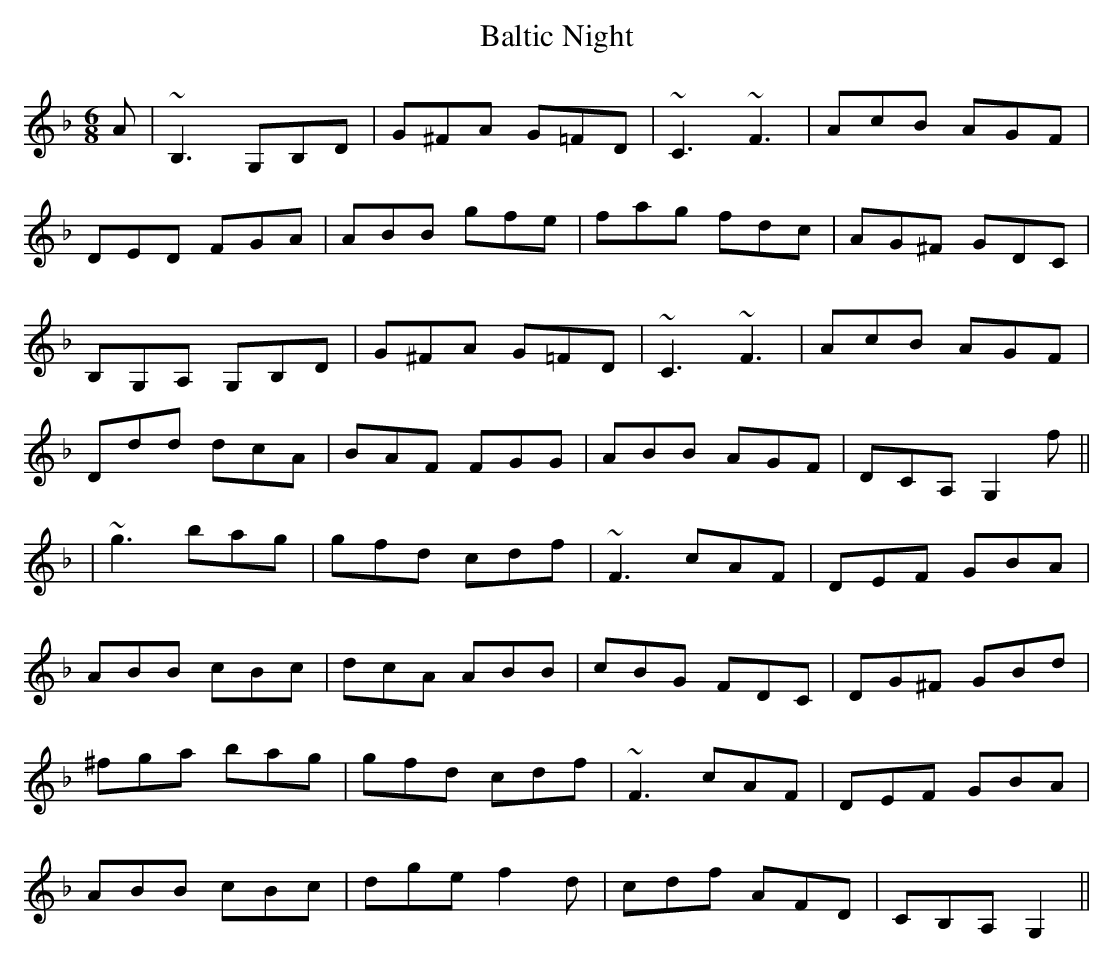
X:1
T: Baltic Night
M: 6/8
L: 1/8
K: Gdor
A|~B,3G,B,D|G^FA G=FD|~C3 ~F3|AcB AGF|
DED FGA|ABB gfe|fag fdc|AG^F GDC|
B,G,A, G,B,D|G^FA G=FD|~C3~F3|AcB AGF|
Ddd dcA|BAF FGG|ABB AGF|DCA, G,2f||
|~g3 bag|gfd cdf|~F3 cAF|DEF GBA|
ABB cBc|dcA ABB|cBG FDC|DG^F GBd|
^fga bag|gfd cdf|~F3 cAF|DEF GBA|
ABB cBc|dge f2d|cdf AFD|CB,A, G,2||
